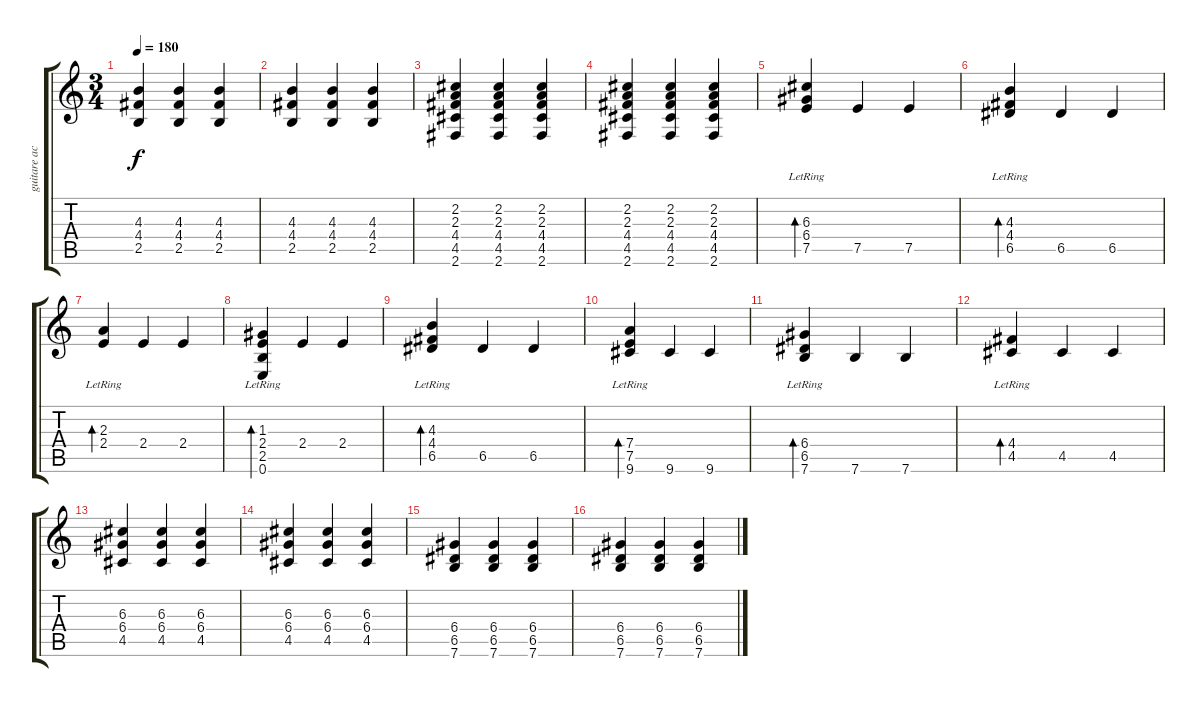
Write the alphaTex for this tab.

\track ("guitare acoustique" "guitare ac") {instrument acousticguitarnylon}
\staff {score tabs}
\tuning (E4 B3 G3 D3 A2 E2) {hide}
\ts (3 4)
\tempo 180
\clef g2
\ks c
(4.3 4.4 2.5).4{dy f} (4.3 4.4 2.5).4 (4.3 4.4 2.5).4 |
(4.3 4.4 2.5).4 (4.3 4.4 2.5).4 (4.3 4.4 2.5).4 |
(2.2 2.3 4.4 4.5 2.6).4 (2.2 2.3 4.4 4.5 2.6).4 (2.2 2.3 4.4 4.5 2.6).4 |
(2.2 2.3 4.4 4.5 2.6).4 (2.2 2.3 4.4 4.5 2.6).4 (2.2 2.3 4.4 4.5 2.6).4 |
(6.3{lr} 6.4{lr} 7.5).4{bd 240} 7.5.4 7.5.4 |
(4.3{lr} 4.4 6.5).4{bd 240} 6.5.4 6.5.4 |
(2.3{lr} 2.4).4{bd 240} 2.4.4 2.4.4 |
(1.3 2.4{lr} 2.5 0.6).4{bd 240} 2.4.4 2.4.4 |
(4.3{lr} 4.4 6.5).4{bd 240} 6.5.4 6.5.4 |
(7.4{lr} 7.5{lr} 9.6).4{bd 240} 9.6.4 9.6.4 |
(6.4{lr} 6.5 7.6).4{bd 240} 7.6.4 7.6.4 |
(4.4{lr} 4.5).4{bd 240} 4.5.4 4.5.4 |
(6.3 6.4 4.5).4 (6.3 6.4 4.5).4 (6.3 6.4 4.5).4 |
(6.3 6.4 4.5).4 (6.3 6.4 4.5).4 (6.3 6.4 4.5).4 |
(6.4 6.5 7.6).4 (6.4 6.5 7.6).4 (6.4 6.5 7.6).4 |
(6.4 6.5 7.6).4 (6.4 6.5 7.6).4 (6.4 6.5 7.6).4
